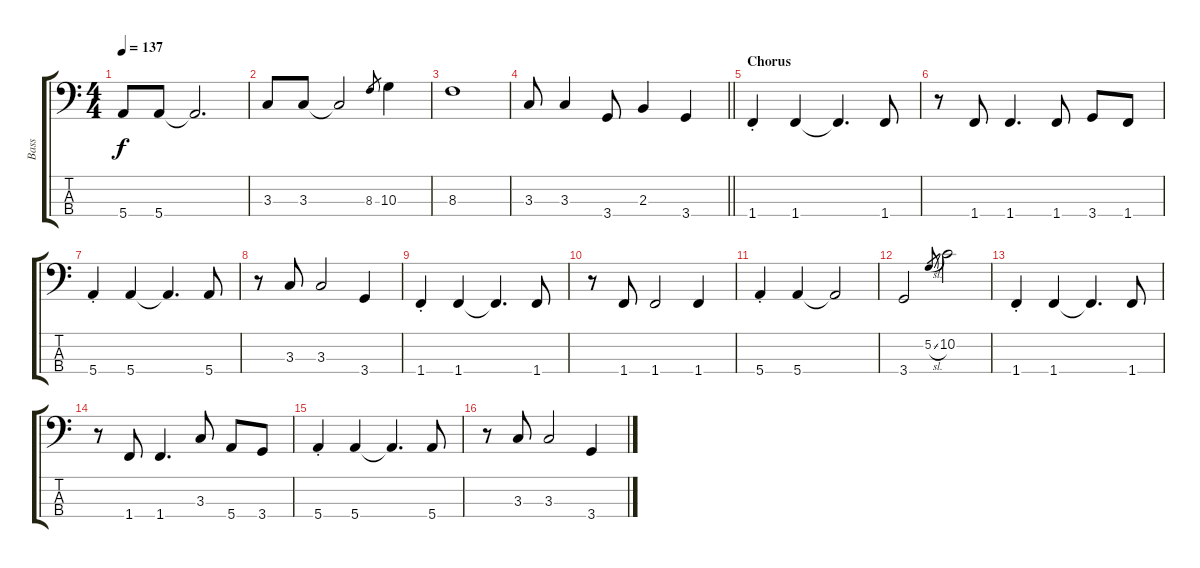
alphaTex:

\track ("Bass" "Bass") {instrument electricbassfinger}
\staff {score tabs}
\tuning (G2 D2 A1 E1) {hide}
\ts (4 4)
\tempo 137
\clef f4
\ks c
5.4.8{dy f} 5.4.8 5.4{t}.2{d} |
3.3.8 3.3.8 3.3{t}.2 8.3.8{gr} 10.3.4 |
8.3.1 |
\barLineRight lightlight
3.3.8 3.3.4 3.4.8 2.3.4 3.4.4 |
\section ("" "Chorus")
1.4{st}.4 1.4.4 1.4{t}.4{d} 1.4.8 |
r.8 1.4.8 1.4.4{d} 1.4.8 3.4.8 1.4.8 |
5.4{st}.4 5.4.4 5.4{t}.4{d} 5.4.8 |
r.8 3.3.8 3.3.2 3.4.4 |
1.4{st}.4 1.4.4 1.4{t}.4{d} 1.4.8 |
r.8 1.4.8 1.4.2 1.4.4 |
5.4{st}.4 5.4.4 5.4{t}.2 |
3.4.2 5.2{sl}.8{gr} 10.2.2 |
1.4{st}.4 1.4.4 1.4{t}.4{d} 1.4.8 |
r.8 1.4.8 1.4.4{d} 3.3.8 5.4.8 3.4.8 |
5.4{st}.4 5.4.4 5.4{t}.4{d} 5.4.8 |
r.8 3.3.8 3.3.2 3.4.4
